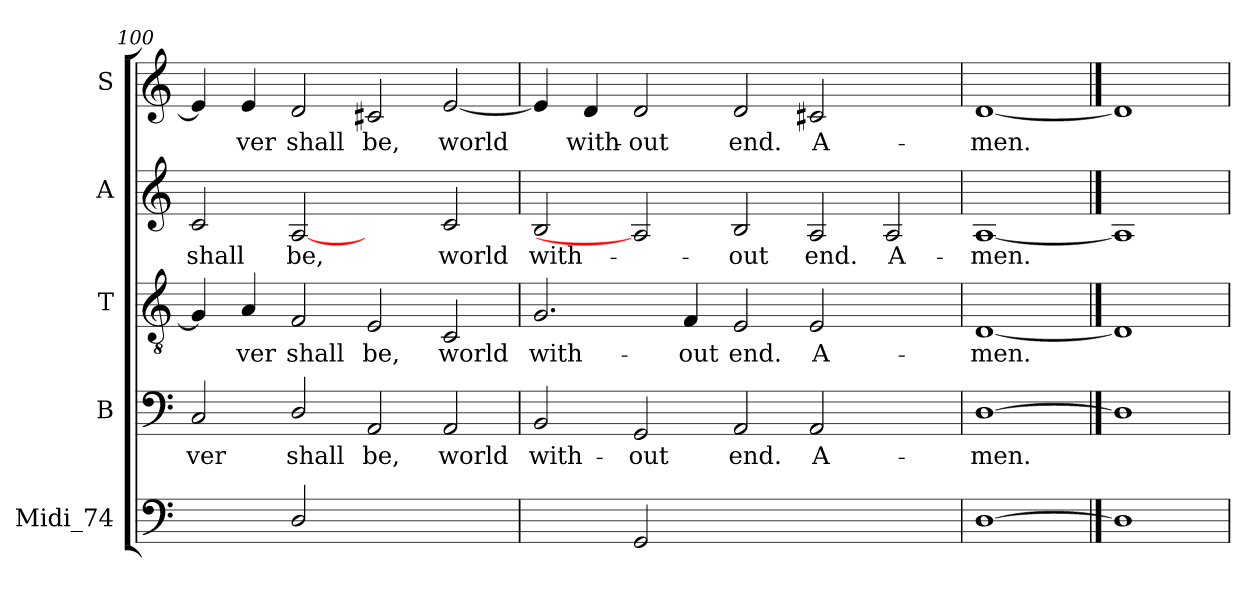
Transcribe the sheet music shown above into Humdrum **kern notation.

**kern	**text	**text	**kern	**text	**kern	**text	**kern	**text	**kern	**text
*part5	*part5	*part5	*part4	*part4	*part3	*part3	*part2	*part2	*part1	*part1
*staff5	*staff5	*staff5	*staff4	*staff4	*staff3	*staff3	*staff2	*staff2	*staff1	*staff1
*I"Midi_74	*	*	*I"B	*	*I"T	*	*I"A	*	*I"S	*
*	*	*	*I'B	*	*I'T	*	*I'A	*	*I'S	*
*clefF4	*	*	*clefF4	*	*clefGv2	*	*clefG2	*	*clefG2	*
*k[]	*	*	*k[]	*	*k[]	*	*k[]	*	*k[]	*
=100	=100	=100	=100	=100	=100	=100	=100	=100	=100	=100
!	!LO:LY:b	!	!	!LO:LY:b	!	!	!	!LO:LY:b	!	!
[4C/yy	5	.	2C/	-ver	4G/]	.	2c/	shall	4e/]	.
!	!LO:LY:b	!	!	!	!	!LO:LY:b	!	!	!	!LO:LY:b
4C/yy]	6	.	.	.	4A/	ver	.	.	4e/	ver
!	!	!	!	!LO:LY:b	!	!LO:LY:b	!	!LO:LY:b	!	!LO:LY:b
2D/	.	.	2D/	shall	2F/	shall	[2A	be,	2d/	shall
*	*	*	*	*	*	*	*	*	*MM178	*
!	!	!	!	!LO:LY:b	!	!LO:LY:b	!	!	!	!LO:LY:b
[2AA/yy	.	.	2AA/	be,	2E/	be,	2ryy	.	2c#X/	be,
*	*	*	*	*	*	*	*	*	*MM174	*
!	!	!	!	!LO:LY:b	!	!LO:LY:b	!	!LO:LY:b	!	!LO:LY:b
2AA/yy]	.	.	2AA/	world	2C/	world	2c/	world	[2e/	world
=101	=101	=101	=101	=101	=101	=101	=101	=101	=101	=101
*	*	*	*	*	*	*	*	*	*MM172	*
!	!LO:LY:b	!LO:LY:b	!	!LO:LY:b	!	!LO:LY:b	!	!LO:LY:b	!	!
[4BB/yy	6	4	2BB/	with-	2.G/	with-	2B/	with-	4e/]	.
*	*	*	*	*	*	*	*	*	*MM170	*
!	!	!LO:LY:b	!	!	!	!	!	!	!	!LO:LY:b
4BB/yy]	.	3	.	.	.	.	.	.	4d/	with-
*	*	*	*	*	*	*	*	*	*MM168	*
!	!	!	!	!LO:LY:b	!	!	!	!	!	!LO:LY:b
2GG/	.	.	2GG/	-out	.	.	2A]	.	2d/	-out
!	!	!	!	!	!	!LO:LY:b	!	!	!	!
.	.	.	.	.	4F/	-out	.	.	.	.
*	*	*	*	*	*	*	*	*	*MM164	*
!	!LO:LY:b	!	!	!LO:LY:b	!	!LO:LY:b	!	!LO:LY:b	!	!LO:LY:b
[2AA/yy	4	.	2AA/	end.	2E/	end.	2B/	-out	2d/	end.
*	*	*	*	*	*	*	*	*	*MM161	*
!	!LO:LY:b	!	!	!LO:LY:b	!	!LO:LY:b	!	!LO:LY:b	!	!LO:LY:b
2AA/yy]	3	.	2AA/	A-	2E/	A-	2A/	end.	2c#X/	A-
!	!	!	!	!	!	!	!	!LO:LY:b	!	!
2ryy	.	.	2ryy	.	2ryy	.	2A/	A-	2ryy	.
=102	=102	=102	=102	=102	=102	=102	=102	=102	=102	=102
*	*	*	*	*	*	*	*	*	*MM160	*
!	!	!	!	!LO:LY:b	!	!LO:LY:b	!	!LO:LY:b	!	!LO:LY:b
[1D	.	.	[1D	-men.	[1D	-men.	[1A	-men.	[1d	-men.
==103	==103	==103	==103	==103	==103	==103	==103	==103	==103	==103
1D]	.	.	1D]	.	1D]	.	1A]	.	1d]	.
=	=	=	=	=	=	=	=	=	=	=
*-	*-	*-	*-	*-	*-	*-	*-	*-	*-	*-
